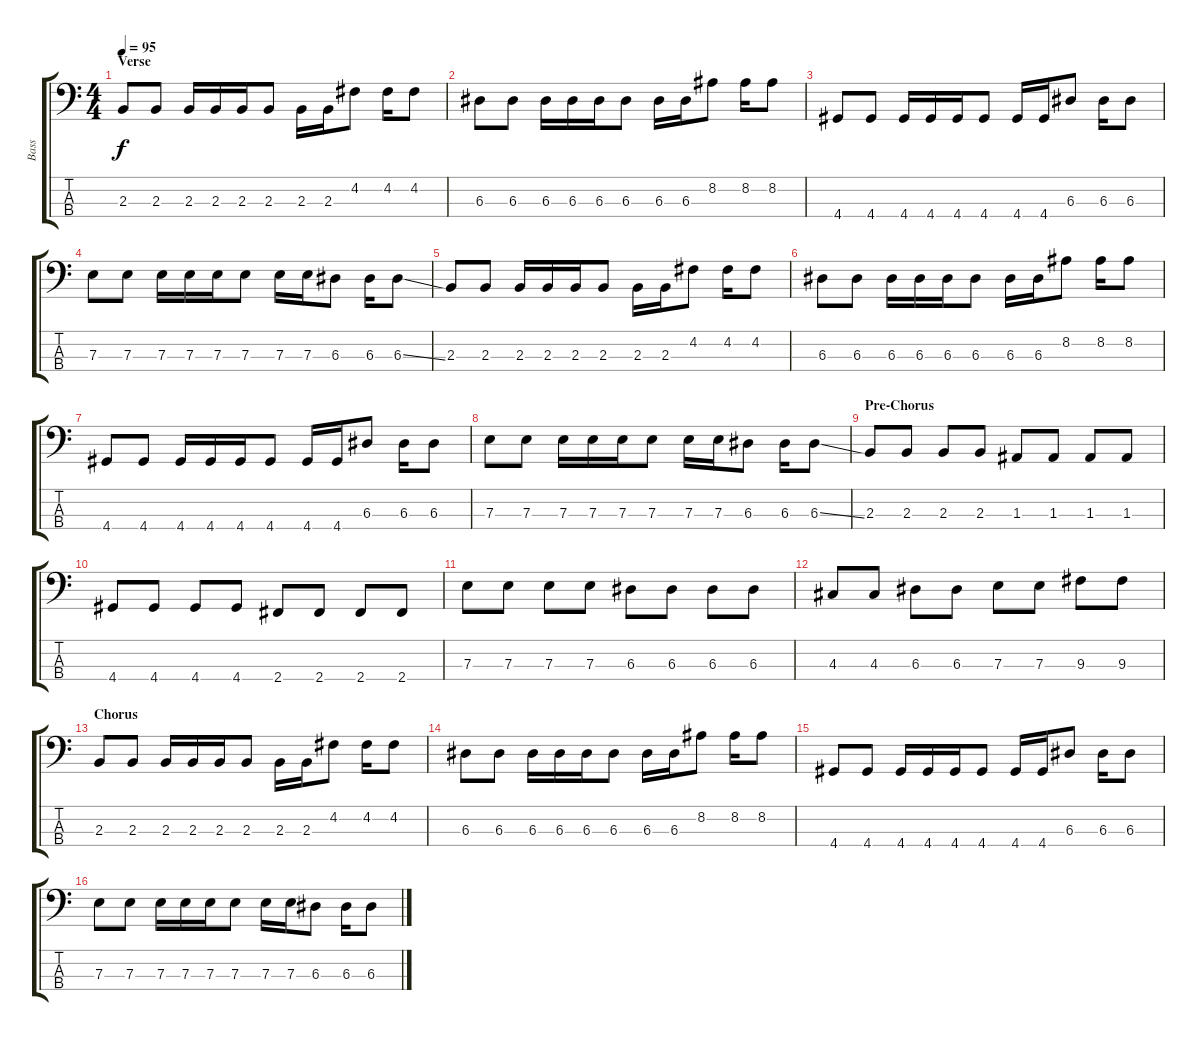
\track ("Bass" "Bass") {instrument electricbasspick}
\staff {score tabs}
\tuning (G2 D2 A1 E1) {hide}
\ts (4 4)
\section ("" "Verse")
\tempo 95
\clef f4
\ks c
2.3.8{dy f} 2.3.8 2.3.16 2.3.16 2.3.16 2.3.8 2.3.16 2.3.16 4.2.8 4.2.16 4.2.8 |
6.3.8 6.3.8 6.3.16 6.3.16 6.3.16 6.3.8 6.3.16 6.3.16 8.2.8 8.2.16 8.2.8 |
4.4.8 4.4.8 4.4.16 4.4.16 4.4.16 4.4.8 4.4.16 4.4.16 6.3.8 6.3.16 6.3.8 |
7.3.8 7.3.8 7.3.16 7.3.16 7.3.16 7.3.8 7.3.16 7.3.16 6.3.8 6.3.16 6.3{ss}.8 |
2.3.8 2.3.8 2.3.16 2.3.16 2.3.16 2.3.8 2.3.16 2.3.16 4.2.8 4.2.16 4.2.8 |
6.3.8 6.3.8 6.3.16 6.3.16 6.3.16 6.3.8 6.3.16 6.3.16 8.2.8 8.2.16 8.2.8 |
4.4.8 4.4.8 4.4.16 4.4.16 4.4.16 4.4.8 4.4.16 4.4.16 6.3.8 6.3.16 6.3.8 |
7.3.8 7.3.8 7.3.16 7.3.16 7.3.16 7.3.8 7.3.16 7.3.16 6.3.8 6.3.16 6.3{ss}.8 |
\section ("" "Pre-Chorus")
2.3.8 2.3.8 2.3.8 2.3.8 1.3.8 1.3.8 1.3.8 1.3.8 |
4.4.8 4.4.8 4.4.8 4.4.8 2.4.8 2.4.8 2.4.8 2.4.8 |
7.3.8 7.3.8 7.3.8 7.3.8 6.3.8 6.3.8 6.3.8 6.3.8 |
4.3.8 4.3.8 6.3.8 6.3.8 7.3.8 7.3.8 9.3.8 9.3.8 |
\section ("" "Chorus")
2.3.8 2.3.8 2.3.16 2.3.16 2.3.16 2.3.8 2.3.16 2.3.16 4.2.8 4.2.16 4.2.8 |
6.3.8 6.3.8 6.3.16 6.3.16 6.3.16 6.3.8 6.3.16 6.3.16 8.2.8 8.2.16 8.2.8 |
4.4.8 4.4.8 4.4.16 4.4.16 4.4.16 4.4.8 4.4.16 4.4.16 6.3.8 6.3.16 6.3.8 |
7.3.8 7.3.8 7.3.16 7.3.16 7.3.16 7.3.8 7.3.16 7.3.16 6.3.8 6.3.16 6.3{ss}.8
